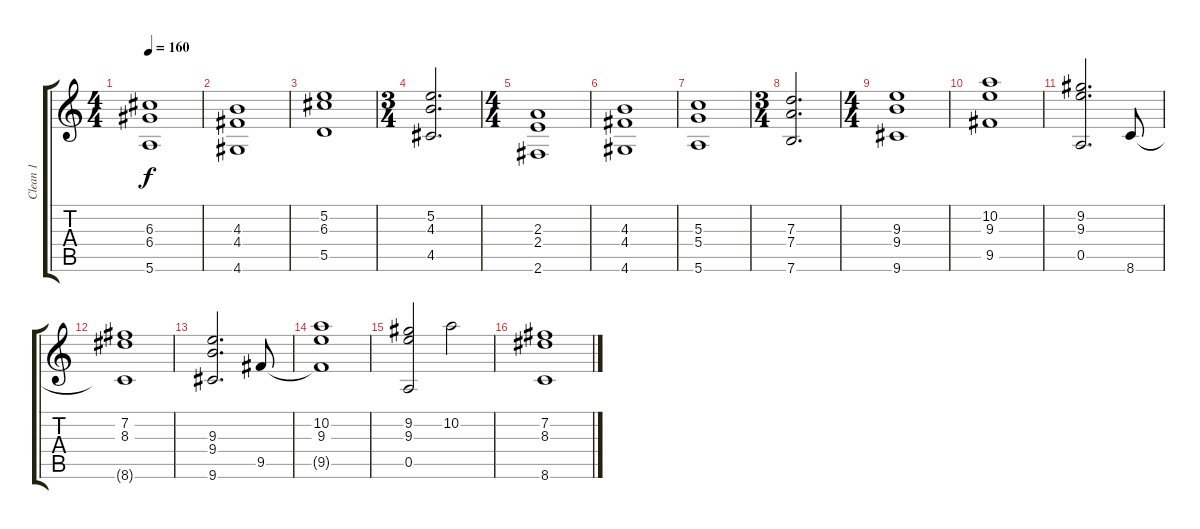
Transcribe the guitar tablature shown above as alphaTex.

\track ("Clean 1" "Clean 1") {instrument electricguitarclean}
\staff {score tabs}
\tuning (E4 B3 G3 D3 A2 E2) {hide}
\ts (4 4)
\tempo 160
\clef g2
\ks c
(6.3 6.4 5.6).1{dy f} |
(4.3 4.4 4.6).1 |
(5.2 6.3 5.5).1 |
\ts (3 4)
(5.2 4.3 4.5).2{d} |
\ts (4 4)
(2.3 2.4 2.6).1 |
(4.3 4.4 4.6).1 |
(5.3 5.4 5.6).1 |
\ts (3 4)
(7.3 7.4 7.6).2{d} |
\ts (4 4)
(9.3 9.4 9.6).1 |
(10.2 9.3 9.5).1 |
(9.2 9.3 0.5).2{d} 8.6.8 |
(7.2 8.3 8.6{t}).1 |
(9.3 9.4 9.6).2{d} 9.5.8 |
(10.2 9.3 9.5{t}).1 |
(9.2 9.3 0.5).2 10.2.2 |
(7.2 8.3 8.6).1
